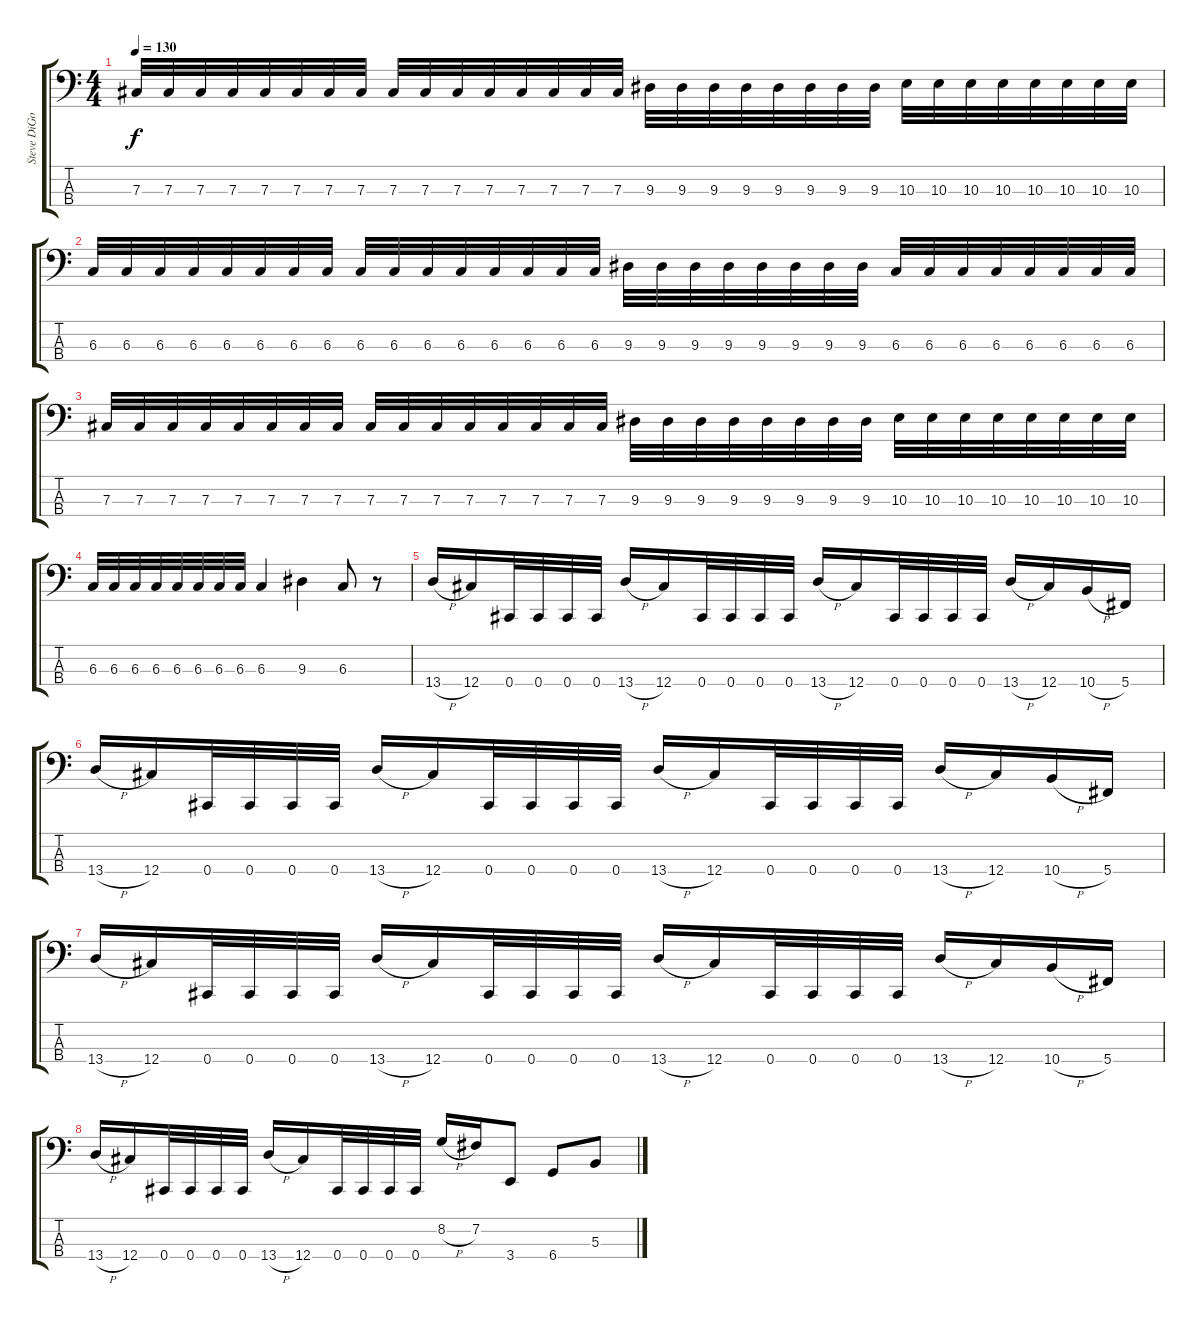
\track ("Steve DiGorgio" "Steve DiGo") {instrument electricbassfinger}
\staff {score tabs}
\tuning (E2 B1 Gb1 Db1) {hide}
\ts (4 4)
\tempo 130
\clef f4
\ks c
7.3.32{dy f} 7.3.32 7.3.32 7.3.32 7.3.32 7.3.32 7.3.32 7.3.32 7.3.32 7.3.32 7.3.32 7.3.32 7.3.32 7.3.32 7.3.32 7.3.32 9.3.32 9.3.32 9.3.32 9.3.32 9.3.32 9.3.32 9.3.32 9.3.32 10.3.32 10.3.32 10.3.32 10.3.32 10.3.32 10.3.32 10.3.32 10.3.32 |
6.3.32 6.3.32 6.3.32 6.3.32 6.3.32 6.3.32 6.3.32 6.3.32 6.3.32 6.3.32 6.3.32 6.3.32 6.3.32 6.3.32 6.3.32 6.3.32 9.3.32 9.3.32 9.3.32 9.3.32 9.3.32 9.3.32 9.3.32 9.3.32 6.3.32 6.3.32 6.3.32 6.3.32 6.3.32 6.3.32 6.3.32 6.3.32 |
7.3.32 7.3.32 7.3.32 7.3.32 7.3.32 7.3.32 7.3.32 7.3.32 7.3.32 7.3.32 7.3.32 7.3.32 7.3.32 7.3.32 7.3.32 7.3.32 9.3.32 9.3.32 9.3.32 9.3.32 9.3.32 9.3.32 9.3.32 9.3.32 10.3.32 10.3.32 10.3.32 10.3.32 10.3.32 10.3.32 10.3.32 10.3.32 |
6.3.32 6.3.32 6.3.32 6.3.32 6.3.32 6.3.32 6.3.32 6.3.32 6.3.4 9.3.4 6.3.8 r.8 |
13.4{h}.16 12.4.16 0.4.32 0.4.32 0.4.32 0.4.32 13.4{h}.16 12.4.16 0.4.32 0.4.32 0.4.32 0.4.32 13.4{h}.16 12.4.16 0.4.32 0.4.32 0.4.32 0.4.32 13.4{h}.16 12.4.16 10.4{h}.16 5.4.16 |
13.4{h}.16 12.4.16 0.4.32 0.4.32 0.4.32 0.4.32 13.4{h}.16 12.4.16 0.4.32 0.4.32 0.4.32 0.4.32 13.4{h}.16 12.4.16 0.4.32 0.4.32 0.4.32 0.4.32 13.4{h}.16 12.4.16 10.4{h}.16 5.4.16 |
13.4{h}.16 12.4.16 0.4.32 0.4.32 0.4.32 0.4.32 13.4{h}.16 12.4.16 0.4.32 0.4.32 0.4.32 0.4.32 13.4{h}.16 12.4.16 0.4.32 0.4.32 0.4.32 0.4.32 13.4{h}.16 12.4.16 10.4{h}.16 5.4.16 |
13.4{h}.16 12.4.16 0.4.32 0.4.32 0.4.32 0.4.32 13.4{h}.16 12.4.16 0.4.32 0.4.32 0.4.32 0.4.32 8.2{h}.16 7.2.16 3.4.8 6.4.8 5.3.8
